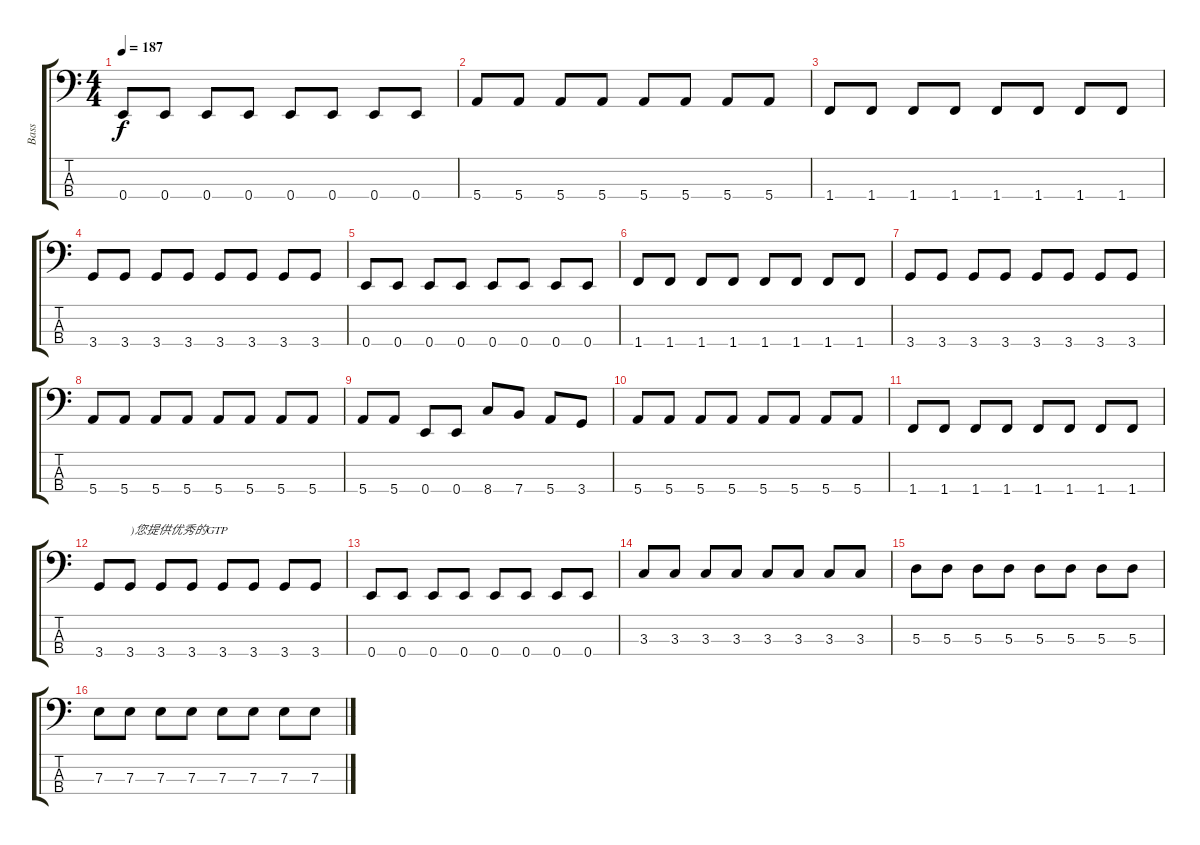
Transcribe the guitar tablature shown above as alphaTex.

\track ("Bass" "Bass") {instrument electricbassfinger}
\staff {score tabs}
\tuning (G2 D2 A1 E1) {hide}
\ts (4 4)
\tempo 187
\clef f4
\ks c
0.4.8{dy f} 0.4.8 0.4.8 0.4.8 0.4.8 0.4.8 0.4.8 0.4.8 |
5.4.8 5.4.8 5.4.8 5.4.8 5.4.8 5.4.8 5.4.8 5.4.8 |
1.4.8 1.4.8 1.4.8 1.4.8 1.4.8 1.4.8 1.4.8 1.4.8 |
3.4.8 3.4.8 3.4.8 3.4.8 3.4.8 3.4.8 3.4.8 3.4.8 |
0.4.8 0.4.8 0.4.8 0.4.8 0.4.8 0.4.8 0.4.8 0.4.8 |
1.4.8 1.4.8 1.4.8 1.4.8 1.4.8 1.4.8 1.4.8 1.4.8 |
3.4.8 3.4.8 3.4.8 3.4.8 3.4.8 3.4.8 3.4.8 3.4.8 |
5.4.8 5.4.8 5.4.8 5.4.8 5.4.8 5.4.8 5.4.8 5.4.8 |
5.4.8 5.4.8 0.4.8 0.4.8 8.4.8 7.4.8 5.4.8 3.4.8 |
5.4.8 5.4.8 5.4.8 5.4.8 5.4.8 5.4.8 5.4.8 5.4.8 |
1.4.8 1.4.8 1.4.8 1.4.8 1.4.8 1.4.8 1.4.8 1.4.8 |
3.4.8 3.4.8{txt ")您提供优秀的GTP"} 3.4.8 3.4.8 3.4.8 3.4.8 3.4.8 3.4.8 |
0.4.8 0.4.8 0.4.8 0.4.8 0.4.8 0.4.8 0.4.8 0.4.8 |
3.3.8 3.3.8 3.3.8 3.3.8 3.3.8 3.3.8 3.3.8 3.3.8 |
5.3.8 5.3.8 5.3.8 5.3.8 5.3.8 5.3.8 5.3.8 5.3.8 |
7.3.8 7.3.8 7.3.8 7.3.8 7.3.8 7.3.8 7.3.8 7.3.8
